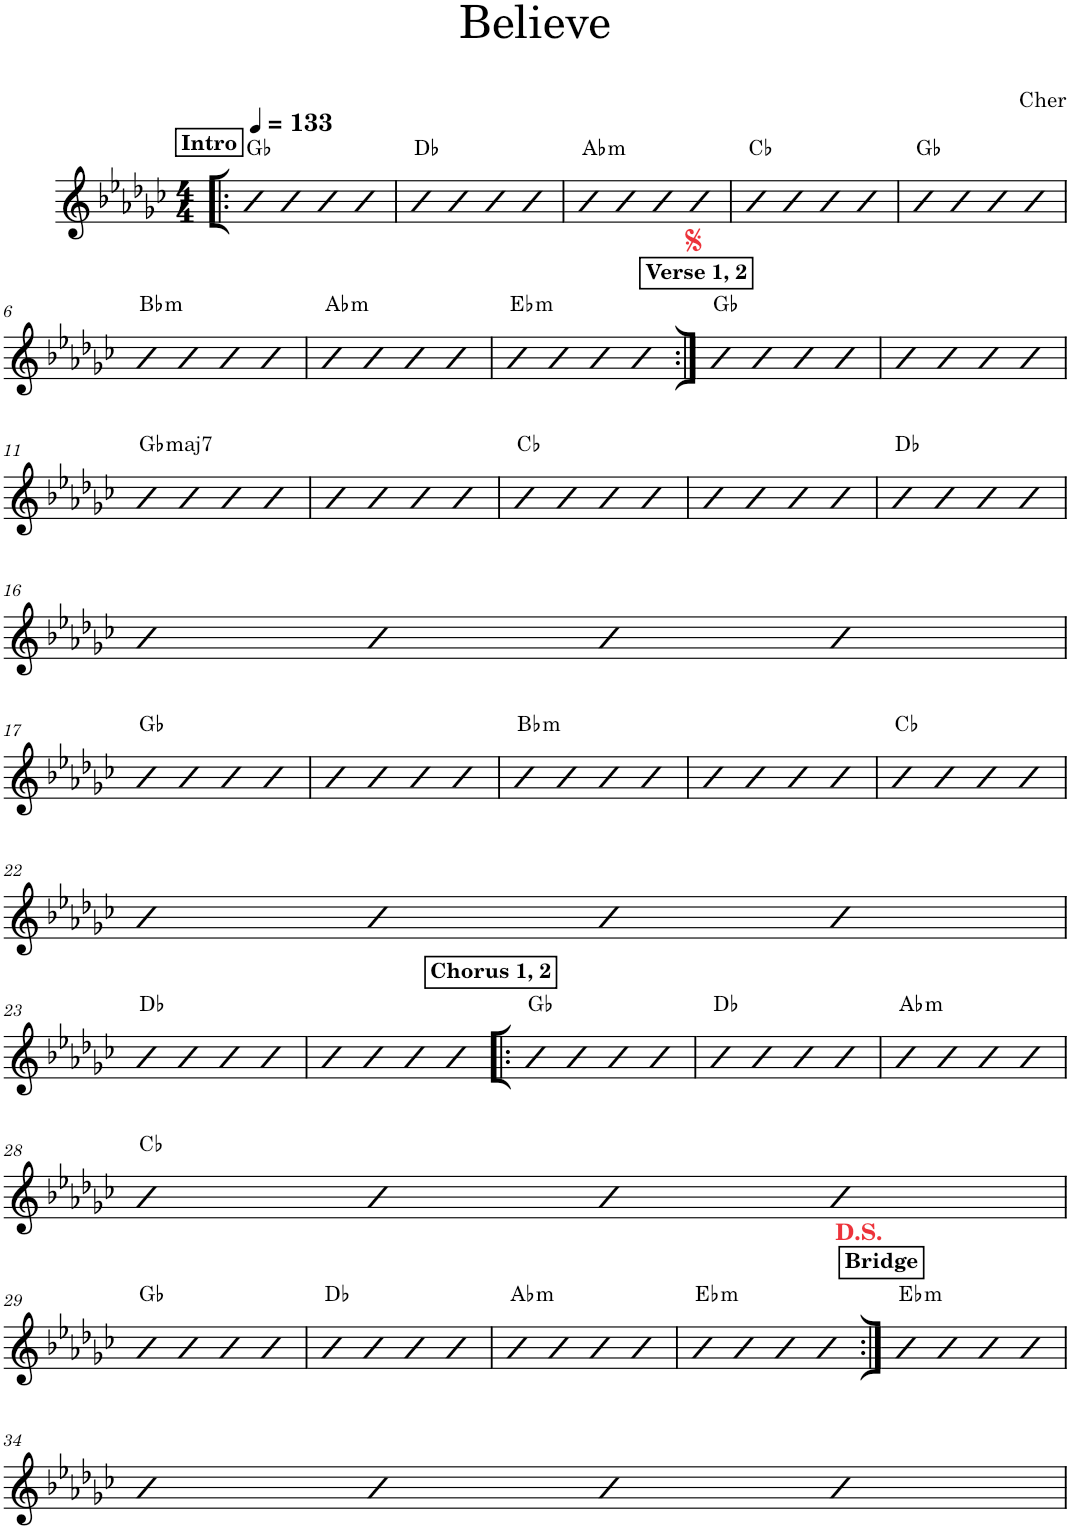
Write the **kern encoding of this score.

**kern	**harte
*part1	*part1
*staff1	*
*I"Piano	*
*I'Pno.	*
*clefG2	*
*k[b-e-a-d-g-c-]	*
*M4/4	*
*MM133	*
!!LO:REH:place=s1:a:B:cj:t=Intro
=1!|:	=1!|:
4b-	Gb:maj
4b-	.
4b-	.
4b-	.
=2	=2
4b-	Db:maj
4b-	.
4b-	.
4b-	.
=3	=3
!	!LO:H:kt=m
4b-	Ab:min
4b-	.
4b-	.
4b-	.
=4	=4
4b-	Cb:maj
4b-	.
4b-	.
4b-	.
=5	=5
4b-	Gb:maj
4b-	.
4b-	.
4b-	.
!!LO:LB:g=z
=6	=6
!	!LO:H:kt=m
4b-	Bb:min
4b-	.
4b-	.
4b-	.
=7	=7
!	!LO:H:kt=m
4b-	Ab:min
4b-	.
4b-	.
4b-	.
=8	=8
!	!LO:H:kt=m
4b-	Eb:min
4b-	.
4b-	.
4b-	.
!!LO:REH:place=s1:a:B:cj:t=Verse 1, 2
=9:|!	=9:|!
4b-	Gb:maj
4b-	.
4b-	.
4b-	.
=10	=10
4b-	.
4b-	.
4b-	.
4b-	.
!!LO:LB:g=z
=11	=11
!	!LO:H:kt=maj7
4b-	Gb:maj7
4b-	.
4b-	.
4b-	.
=12	=12
4b-	.
4b-	.
4b-	.
4b-	.
=13	=13
4b-	Cb:maj
4b-	.
4b-	.
4b-	.
=14	=14
4b-	.
4b-	.
4b-	.
4b-	.
=15	=15
4b-	Db:maj
4b-	.
4b-	.
4b-	.
!!LO:LB:g=z
=16	=16
4b-	.
4b-	.
4b-	.
4b-	.
!!LO:LB:g=z
=17	=17
4b-	Gb:maj
4b-	.
4b-	.
4b-	.
=18	=18
4b-	.
4b-	.
4b-	.
4b-	.
=19	=19
!	!LO:H:kt=m
4b-	Bb:min
4b-	.
4b-	.
4b-	.
=20	=20
4b-	.
4b-	.
4b-	.
4b-	.
=21	=21
4b-	Cb:maj
4b-	.
4b-	.
4b-	.
!!LO:LB:g=z
=22	=22
4b-	.
4b-	.
4b-	.
4b-	.
!!LO:LB:g=z
=23	=23
4b-	Db:maj
4b-	.
4b-	.
4b-	.
=24	=24
4b-	.
4b-	.
4b-	.
4b-	.
!!LO:REH:place=s1:a:B:cj:t=Chorus 1, 2
=25!|:	=25!|:
4b-	Gb:maj
4b-	.
4b-	.
4b-	.
=26	=26
4b-	Db:maj
4b-	.
4b-	.
4b-	.
=27	=27
!	!LO:H:kt=m
4b-	Ab:min
4b-	.
4b-	.
4b-	.
!!LO:LB:g=z
=28	=28
4b-	Cb:maj
4b-	.
4b-	.
4b-	.
!!LO:LB:g=z
=29	=29
4b-	Gb:maj
4b-	.
4b-	.
4b-	.
=30	=30
4b-	Db:maj
4b-	.
4b-	.
4b-	.
=31	=31
!	!LO:H:kt=m
4b-	Ab:min
4b-	.
4b-	.
4b-	.
=32	=32
!	!LO:H:kt=m
4b-	Eb:min
4b-	.
4b-	.
4b-	.
!!LO:REH:place=s1:a:B:cj:t=Bridge
=33:|!	=33:|!
!	!LO:H:kt=m
4b-	Eb:min
4b-	.
4b-	.
4b-	.
!!LO:LB:g=z
=34	=34
4b-	.
4b-	.
4b-	.
4b-	.
=	=
*-	*-
